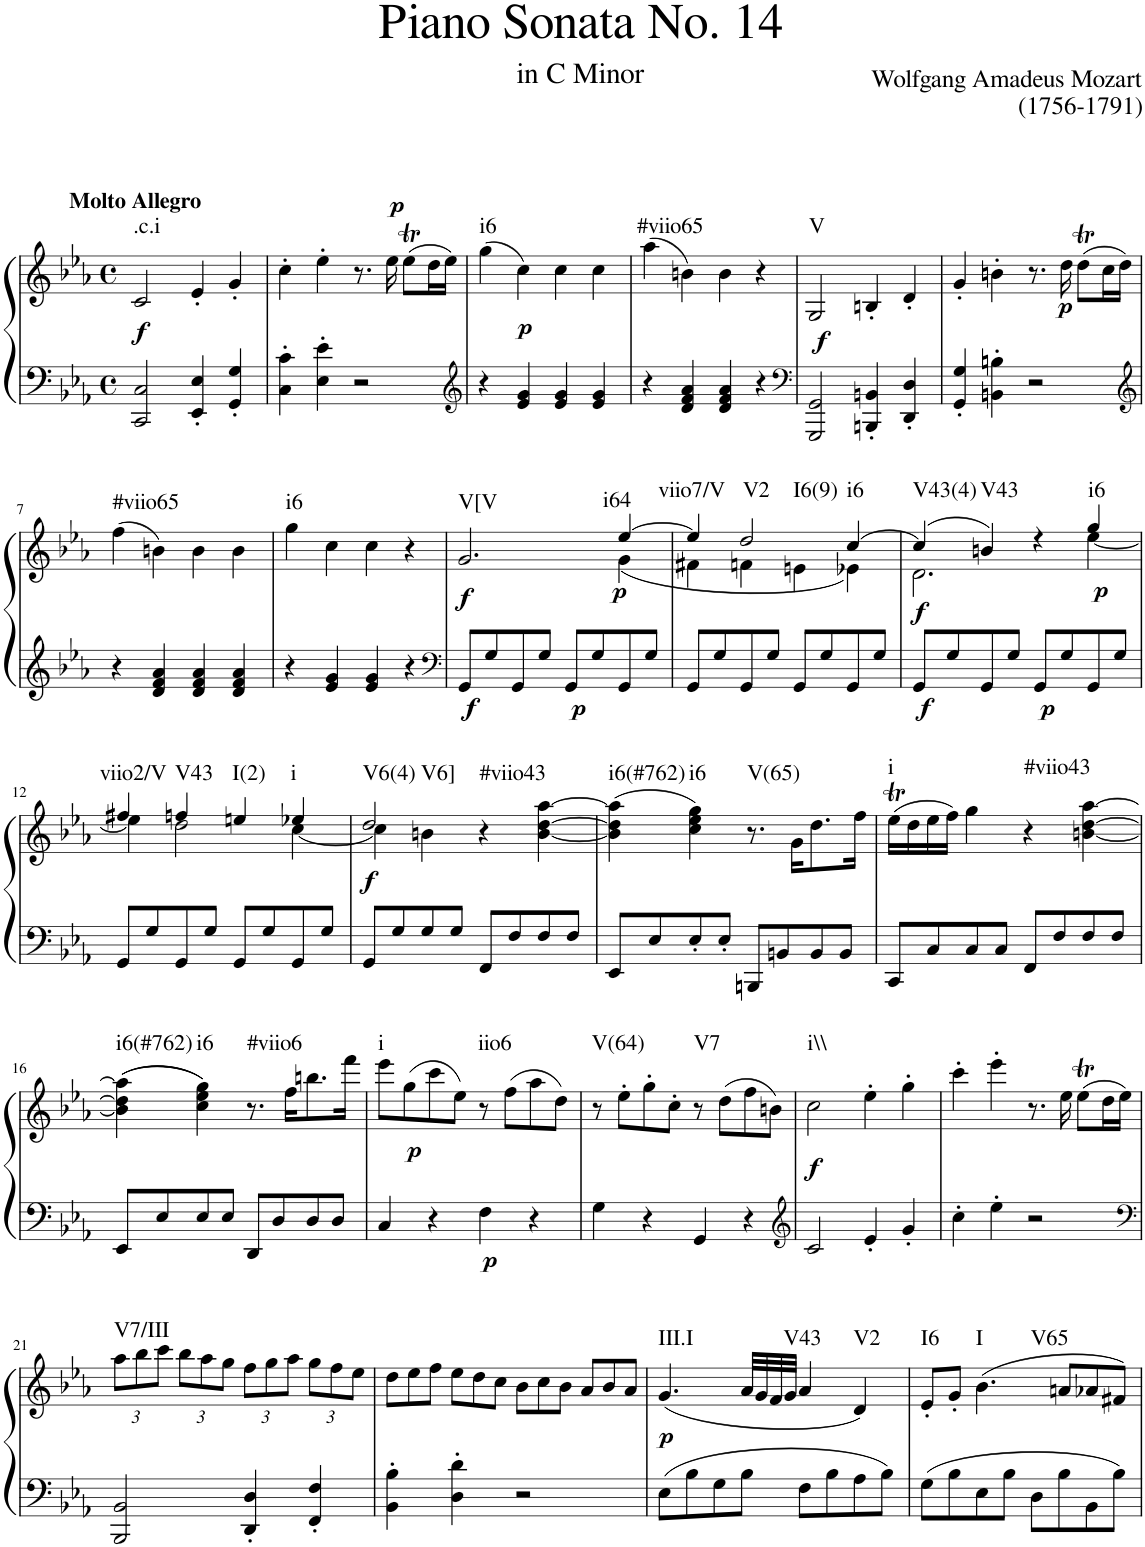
**kern	**kern	**dynam	**harte
*part1	*part1	*part1	*part1
*staff2	*staff1	*staff1/2	*
*I"Piano	*	*	*
*I'Pno.	*	*	*
*clefF4	*clefG2	*	*
*k[b-e-a-]	*k[b-e-a-]	*	*
*M4/4	*M4/4	*	*
*met(c)	*met(c)	*	*
=1	=1	=1	=1
!	!LO:TX:a:B:t=Molto Allegro	!	!
!	!	!LO:DY:b	!LO:H:kt=.c.i
2CC/ 2C/	2c/	f	N
4EE-/' 4E-/'	4e-'/	.	.
4GG/' 4G/'	4g'/	.	.
=2	=2	=2	=2
4C\' 4c\'	4cc'\	.	.
4E-\' 4e-\'	4ee-'\	.	.
2r	8.r	.	.
!	!	!LO:DY:a	!
.	16ee-\	p	.
.	(8ee-T\L	.	.
.	16dd\L	.	.
.	16ee-\JJ)	.	.
=3	=3	=3	=3
*clefG2	*	*	*
!	!	!	!LO:H:kt=i6
4r	(4gg\	.	N
!	!	!LO:DY:b	!
4e-/ 4g/	4cc\)	p	.
4e-/ 4g/	4cc\	.	.
4e-/ 4g/	4cc\	.	.
=4	=4	=4	=4
!	!	!	!LO:H:kt=#viio65
4r	(4aa-\	.	N
4d/ 4f/ 4a-/	4bn\)	.	.
4d/ 4f/ 4a-/	4b\	.	.
4r	4r	.	.
=5	=5	=5	=5
*clefF4	*	*	*
!	!	!LO:DY:b	!LO:H:kt=V
2GGG/ 2GG/	2G/	f	N
4BBBn/' 4BBn/'	4Bn'/	.	.
4DD/' 4D/'	4d'/	.	.
=6	=6	=6	=6
4GG/' 4G/'	4g'/	.	.
4BBn\' 4Bn\'	4bn'\	.	.
2r	8.r	.	.
!	!	!LO:DY:b	!
.	16dd\	p	.
.	(8ddt\L	.	.
.	16cc\L	.	.
.	16dd\JJ)	.	.
!!LO:LB:g=z
=7	=7	=7	=7
*clefG2	*	*	*
!	!	!	!LO:H:kt=#viio65
4r	(4ff\	.	N
4d/ 4f/ 4a-/	4bn\)	.	.
4d/ 4f/ 4a-/	4b\	.	.
4d/ 4f/ 4a-/	4b\	.	.
=8	=8	=8	=8
!	!	!	!LO:H:kt=i6
4r	4gg\	.	N
4e-/ 4g/	4cc\	.	.
4e-/ 4g/	4cc\	.	.
4r	4r	.	.
=9	=9	=9	=9
*clefF4	*	*	*
*	*^	*	*
!	!	!	!LO:DY:b=2	!
!	!	!	!LO:DY:n=1:b	!LO:H:kt=V[V
8GG/L	2.g/	2.ryy	f f	N
8G/	.	.	.	.
8GG/	.	.	.	.
8G/J	.	.	.	.
!	!	!	!LO:DY:n=2:b=2	!
8GG/L	.	.	p	.
8G/	.	.	.	.
!	!	!	!LO:DY:n=3:b	!LO:H:kt=i64
8GG/	[4ee-/	(4g\	p	N
8G/J	.	.	.	.
=10	=10	=10	=10	=10
!	!	!	!	!LO:H:kt=viio7/V
8GG/L	4ee-/]	4f#X\	.	N
8G/	.	.	.	.
!	!	!	!	!LO:H:n=1:kt=V2
!	!	!	!	!LO:H:n=2:kt=I6(9)
8GG/	2dd/	4fn\	.	N N
8G/J	.	.	.	.
8GG/L	.	4en\	.	.
8G/	.	.	.	.
!	!	!	!	!LO:H:kt=i6
8GG/	[4cc/	4e-X\)	.	N
8G/J	.	.	.	.
=11	=11	=11	=11	=11
!	!	!	!LO:DY:b=2	!
!	!	!	!LO:DY:n=1:b	!LO:H:kt=V43(4)
8GG/L	(4cc/]	2.d\	f f	N
8G/	.	.	.	.
!	!	!	!	!LO:H:kt=V43
8GG/	4bn/)	.	.	N
8G/J	.	.	.	.
!	!	!	!LO:DY:n=2:b=2	!
8GG/L	4r	.	p	.
8G/	.	.	.	.
!	!	!	!LO:DY:n=3:b	!LO:H:kt=i6
8GG/	4gg/	[4ee-\	p	N
8G/J	.	.	.	.
!!LO:LB:g=z	!!
=12	=12	=12	=12	=12
!	!	!	!	!LO:H:kt=viio2/V
8GG/L	4ff#X/	4ee-\]	.	N
8G/	.	.	.	.
!	!	!	!	!LO:H:kt=V43
8GG/	4ffn/	2dd\	.	N
8G/J	.	.	.	.
!	!	!	!	!LO:H:kt=I(2)
8GG/L	4een/	.	.	N
8G/	.	.	.	.
!	!	!	!	!LO:H:kt=i
8GG/	4ee-X/	[4cc\	.	N
8G/J	.	.	.	.
=13	=13	=13	=13	=13
!	!	!	!LO:DY:b	!LO:H:n=1:kt=V6(4)
!	!	!	!	!LO:H:n=2:kt=V6]
8GG/L	2dd/	4cc\]	f	N N
8G/	.	.	.	.
8G/	.	4bn\	.	.
8G/J	.	.	.	.
!	!	!	!	!LO:H:kt=#viio43
8FF/L	4r	2ryy	.	N
8F/	.	.	.	.
8F/	[4b\ [4dd\ [4aa-\	.	.	.
8F/J	.	.	.	.
*	*v	*v	*	*
=14	=14	=14	=14
!	!	!	!LO:H:kt=i6(#762)
8EE-/L	(4b\] 4dd\] 4aa-\]	.	N
8E-/	.	.	.
!	!	!	!LO:H:kt=i6
8E-'/	4cc\ 4ee-\ 4gg\)	.	N
8E-'/J	.	.	.
!	!	!	!LO:H:kt=V(65)
8BBBn/L	8.r	.	N
8BBn/	.	.	.
.	16g\KL	.	.
8BB/	8.dd\	.	.
8BB/J	.	.	.
.	16ff\Jk	.	.
=15	=15	=15	=15
!	!	!	!LO:H:kt=i
8CC/L	(16ee-T\LL	.	N
.	16dd\	.	.
8C/	16ee-\	.	.
.	16ff\JJ)	.	.
8C/	4gg\	.	.
8C/J	.	.	.
!	!	!	!LO:H:kt=#viio43
8FF/L	4r	.	N
8F/	.	.	.
8F/	[4bn\ [4dd\ [4aa-\	.	.
8F/J	.	.	.
!!LO:LB:g=z
=16	=16	=16	=16
!	!	!	!LO:H:kt=i6(#762)
8EE-/L	((4b\] 4dd\] 4aa-\]	.	N
8E-/	.	.	.
!	!	!	!LO:H:kt=i6
8E-/	4cc\ 4ee-\ 4gg\))	.	N
8E-/J	.	.	.
!	!	!	!LO:H:kt=#viio6
8DD/L	8.r	.	N
8D/	.	.	.
.	16ff\KL	.	.
8D/	8.bbn\	.	.
8D/J	.	.	.
.	16fff\Jk	.	.
=17	=17	=17	=17
!	!	!	!LO:H:kt=i
4C/	8eee-\L	.	N
!	!	!LO:DY:b	!
.	(8gg\	p	.
4r	8ccc\	.	.
.	8ee-\J)	.	.
!	!	!LO:DY:b=2	!LO:H:kt=iio6
4F\	8r	p	N
.	(8ff\L	.	.
4r	8aa-\	.	.
.	8dd\J)	.	.
=18	=18	=18	=18
!	!	!	!LO:H:kt=V(64)
4G\	8r	.	N
.	8ee-'\L	.	.
4r	8gg'\	.	.
.	8cc'\J	.	.
!	!	!	!LO:H:kt=V7
4GG/	8r	.	N
.	(8dd\L	.	.
4r	8ff\	.	.
.	8bn\J)	.	.
=19	=19	=19	=19
*clefG2	*	*	*
!	!	!LO:DY:b	!LO:H:kt=i\\
2c/	2cc\	f	N
4e-'/	4ee-'\	.	.
4g'/	4gg'\	.	.
=20	=20	=20	=20
4cc'\	4ccc'\	.	.
4ee-'\	4eee-'\	.	.
2r	8.r	.	.
.	16ee-\	.	.
.	(8ee-T\L	.	.
.	16dd\L	.	.
.	16ee-\JJ)	.	.
!!LO:LB:g=z
=21	=21	=21	=21
*clefF4	*	*	*
*	*Xbrackettup	*	*
!	!	!	!LO:H:kt=V7/III
2BBB-/ 2BB-/	12aa-\L	.	N
.	12bb-\	.	.
.	12ccc\J	.	.
.	12bb-\L	.	.
.	12aa-\	.	.
.	12gg\J	.	.
4DD/' 4D/'	12ff\L	.	.
.	12gg\	.	.
.	12aa-\J	.	.
4FF/' 4F/'	12gg\L	.	.
.	12ff\	.	.
.	12ee-\J	.	.
=22	=22	=22	=22
*	*Xtuplet	*	*
4BB-\' 4B-\'	12dd\L	.	.
.	12ee-\	.	.
.	12ff\J	.	.
4D\' 4d\'	12ee-\L	.	.
.	12dd\	.	.
.	12cc\J	.	.
2r	12b-\L	.	.
.	12cc\	.	.
.	12b-\J	.	.
.	12a-/L	.	.
.	12b-/	.	.
.	12a-/J	.	.
=23	=23	=23	=23
!	!	!LO:DY:b	!LO:H:kt=III.I
8E-\L	(4.g/	p	N
8B-\	.	.	.
8G\	.	.	.
8B-\J	32a-/LLL	.	.
.	32g/	.	.
.	32f/	.	.
.	32g/JJJ	.	.
!	!	!	!LO:H:kt=V43
8F\L	4a-/	.	N
8B-\	.	.	.
!	!	!	!LO:H:kt=V2
8A-\	4d/)	.	N
8B-\J	.	.	.
=24	=24	=24	=24
!	!	!	!LO:H:kt=I6
8G\L	8e-'/L	.	N
8B-\	8g'/J	.	.
!	!	!	!LO:H:n=1:kt=I
!	!	!	!LO:H:n=2:kt=V65
8E-\	(4.b-\	.	N N
8B-\J	.	.	.
8D\L	.	.	.
8B-\	8an/L	.	.
8BB-\	8a-X/	.	.
8B-\J	8f#X/J)	.	.
=	=	=	=
*-	*-	*-	*-
